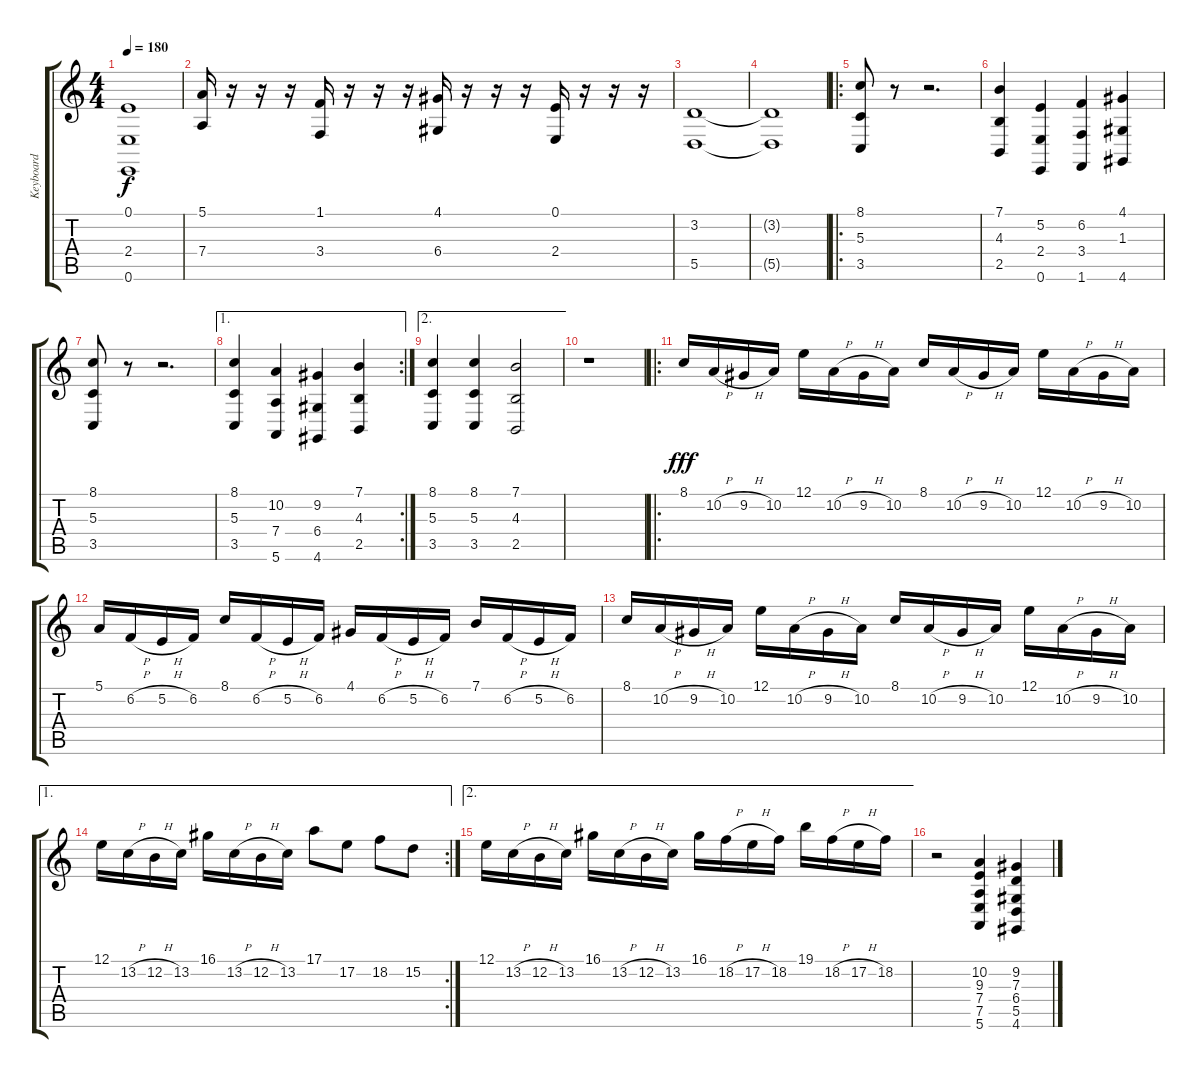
\track ("Keyboard" "Keyboard") {instrument lead2sawtooth}
\staff {score tabs}
\tuning (E4 B3 G3 D3 A2 E2) {hide}
\ts (4 4)
\tempo 180
\clef g2
\ks c
(0.1 2.4 0.6).1{dy f} |
(5.1 7.4).16 r.16 r.16 r.16 (1.1 3.4).16 r.16 r.16 r.16 (4.1 6.4).16 r.16 r.16 r.16 (0.1 2.4).16 r.16 r.16 r.16 |
(3.2 5.5).1 |
(3.2{t} 5.5{t}).1 |
\ro
(8.1 5.3 3.5).8 r.8 r.2{d} |
(7.1 4.3 2.5).4 (5.2 2.4 0.6).4 (6.2 3.4 1.6).4 (4.1 1.3 4.6).4 |
(8.1 5.3 3.5).8 r.8 r.2{d} |
\ae 1
\rc 2
(8.1 5.3 3.5).4 (10.2 7.4 5.6).4 (9.2 6.4 4.6).4 (7.1 4.3 2.5).4 |
\ae 2
(8.1 5.3 3.5).4 (8.1 5.3 3.5).4 (7.1 4.3 2.5).2 |
r.1 |
\ro
8.1.16{dy fff} 10.2{h}.16 9.2{h}.16 10.2.16 12.1.16 10.2{h}.16 9.2{h}.16 10.2.16 8.1.16 10.2{h}.16 9.2{h}.16 10.2.16 12.1.16 10.2{h}.16 9.2{h}.16 10.2.16 |
5.1.16 6.2{h}.16 5.2{h}.16 6.2.16 8.1.16 6.2{h}.16 5.2{h}.16 6.2.16 4.1.16 6.2{h}.16 5.2{h}.16 6.2.16 7.1.16 6.2{h}.16 5.2{h}.16 6.2.16 |
8.1.16 10.2{h}.16 9.2{h}.16 10.2.16 12.1.16 10.2{h}.16 9.2{h}.16 10.2.16 8.1.16 10.2{h}.16 9.2{h}.16 10.2.16 12.1.16 10.2{h}.16 9.2{h}.16 10.2.16 |
\ae 1
\rc 2
12.1.16 13.2{h}.16 12.2{h}.16 13.2.16 16.1.16 13.2{h}.16 12.2{h}.16 13.2.16 17.1.8 17.2.8 18.2.8 15.2.8 |
\ae 2
12.1.16 13.2{h}.16 12.2{h}.16 13.2.16 16.1.16 13.2{h}.16 12.2{h}.16 13.2.16 16.1.16 18.2{h}.16 17.2{h}.16 18.2.16 19.1.16 18.2{h}.16 17.2{h}.16 18.2.16 |
r.2 (10.2 9.3 7.4 7.5 5.6).4 (9.2 7.3 6.4 5.5 4.6).4
